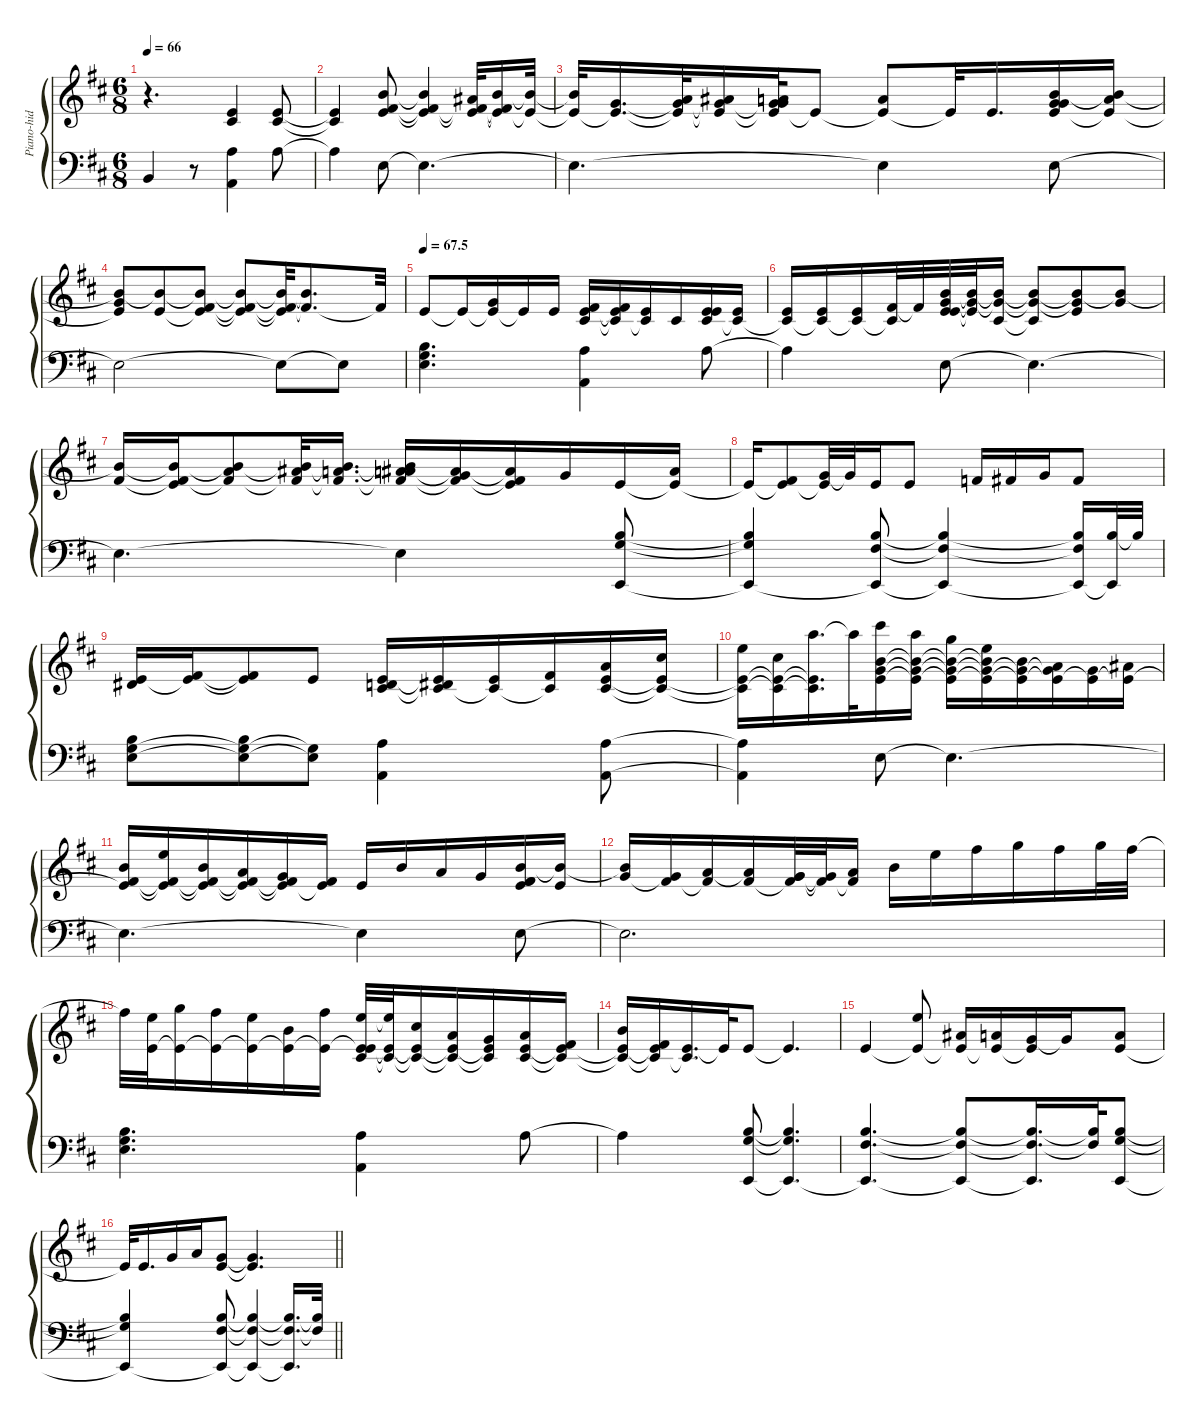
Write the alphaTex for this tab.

\defaultSystemsLayout 4
\hideDynamics
\bracketExtendMode groupsimilarinstruments
\firstSystemTrackNameMode fullname
\otherSystemsTrackNameOrientation horizontal
\track ("Piano-hid" "el.pno.") {defaultSystemsLayout 8 instrument electricpiano1}
\staff {score}
\tuning (E4 B3 G3 D3 A2 E2)
\ts (6 8)
\tempo 66
\clef g2
\ks bminor
r.4{d dy ff} (2.2{acc #} 0.1{acc forcenatural}).4{dy f} (2.2{acc #} 0.1{acc forcenatural}).8{dy mp} |
(2.2{t acc #} 0.1{t acc forcenatural}).4 (12.2{acc forcenatural} 11.3{acc #} 0.1{acc forcenatural}).8{dy f} (11.3{t acc #} 0.1{t acc forcenatural} 12.2{t acc forcenatural}).4 (11.3{t acc #} 0.1{t acc forcenatural} 11.2{acc #}).32 (11.3{t acc #} 12.2{acc forcenatural} 0.1{t acc forcenatural}).16 (0.1{t acc forcenatural} 12.2{t acc forcenatural}).32 |
(0.1{t acc forcenatural} 12.2{t acc forcenatural}).32 (0.1{t acc forcenatural} 12.3{acc forcenatural}).16{d} (0.1{t acc forcenatural} 10.2{acc forcenatural} 12.3{t acc forcenatural}).32 (0.1{t acc forcenatural} 11.2{acc #} 12.3{t acc forcenatural}).16 (0.1{t acc forcenatural} 12.3{t acc forcenatural} 19.4{acc forcenatural} 12.3{t acc forcenatural}).32 0.1{t acc forcenatural}.8 (0.1{t acc forcenatural} 10.2{acc forcenatural}).8 0.1{t acc forcenatural}.32 0.1{acc forcenatural}.16{d dy pp} (8.2{acc forcenatural} 0.1{acc forcenatural} 12.3{acc forcenatural} 21.4{acc forcenatural}).16{dy ff} (0.1{t acc forcenatural} 21.4{t acc forcenatural} 24.5{acc forcenatural}).16{dy f} |
(21.4{t acc forcenatural} 0.1{t acc forcenatural} 22.5{acc forcenatural}).8 (21.4{t acc forcenatural} 0.1{acc forcenatural}).8{dy mf} (21.4{t acc forcenatural} 0.1{t acc forcenatural} 21.5{acc #}).8{dy f} (21.4{t acc forcenatural} 0.1{t acc forcenatural} 21.5{t acc #}).8 (21.4{t acc forcenatural} 0.1{t acc forcenatural} 21.5{t acc #}).32 (21.4{t acc forcenatural} 21.5{t acc #}).8{d dy mf} 21.5{t acc #}.32{dy f} |
\tempo
67.5 5.2{acc forcenatural}.8 5.2{t acc forcenatural}.16 (5.2{t acc forcenatural} 3.1{acc forcenatural}).16 5.2{t acc forcenatural}.16 0.1{acc forcenatural}.16{dy p} (7.2{acc #} 0.1{acc forcenatural} 6.3{acc #}).16{dy fff} (0.1{t acc forcenatural} 6.3{t acc #} 7.2{acc #}).16{dy f} (6.3{t acc #} 0.1{acc forcenatural}).16 6.3{acc #}.16{dy mp} (0.1{acc forcenatural} 5.2{acc forcenatural} 6.3{acc #}).16{dy mf} (6.3{t acc #} 0.1{acc forcenatural}).16 |
(6.3{t acc #} 0.1{acc forcenatural}).16 (6.3{t acc #} 0.1{acc forcenatural}).16 (6.3{t acc #} 0.1{acc forcenatural}).16 (6.3{t acc #} 7.2{acc #}).32 7.2{t acc #}.32{dy f} (14.4{acc forcenatural} 0.1{acc forcenatural} 12.3{acc forcenatural} 12.2{acc forcenatural}).32{dy ff} (12.3{t acc forcenatural} 0.1{t acc forcenatural} 12.2{t acc forcenatural}).32{dy mf} (12.3{t acc forcenatural} 12.2{t acc forcenatural} 11.4{acc #}).16 (12.3{t acc forcenatural} 12.2{t acc forcenatural} 11.4{t acc #}).8 (12.3{t acc forcenatural} 12.2{t acc forcenatural} 0.1{acc forcenatural}).8 (12.2{t acc forcenatural} 12.3{acc forcenatural}).8 |
(12.2{t acc forcenatural} 16.4{acc #}).16 (12.2{t acc forcenatural} 16.4{t acc #} 0.1{acc forcenatural}).16 (12.2{t acc forcenatural} 14.3{acc forcenatural} 16.4{t acc #}).8{dy fff} (12.2{t acc forcenatural} 16.4{t acc #} 15.3{acc #}).32{dy mf} (12.2{t acc forcenatural} 16.4{t acc #} 14.3{acc forcenatural}).16{d} (16.4{t acc #} 15.3{acc #} 12.2{t acc forcenatural} 10.2{acc forcenatural}).16 (16.4{t acc #} 10.2{t acc forcenatural} 12.3{acc forcenatural}).16{dy f} (10.2{t acc forcenatural} 16.4{t acc #} 0.1{acc forcenatural}).16 3.1{acc forcenatural}.16{dy fff} 0.1{acc forcenatural}.16{dy f} (0.1{t acc forcenatural} 10.2{acc forcenatural}).16 |
0.1{t acc forcenatural}.16 (0.1{t acc forcenatural} 7.2{acc #}).8 (0.1{t acc forcenatural} 8.2{acc forcenatural}).32 8.2{t acc forcenatural}.32{dy fff} 5.2{acc forcenatural}.16{dy f} 5.2{acc forcenatural}.8{dy ff} 1.1{acc forcenatural}.16{dy fff} 2.1{acc #}.16{dy f} 3.1{acc forcenatural}.16{dy ff} 2.1{acc #}.8 |
(4.2{acc #} 0.1{acc forcenatural}).16{dy mf} (0.1{t acc forcenatural} 7.2{acc #}).16{dy f} (0.1{t acc forcenatural} 7.2{t acc #}).8 0.1{acc forcenatural}.8{dy fff} (3.2{acc forcenatural} 0.1{acc forcenatural} 6.3{acc #}).16{dy mp} (0.1{t acc forcenatural} 6.3{t acc #} 4.2{acc #}).16{dy f} (6.3{t acc #} 0.1{acc forcenatural}).16 (6.3{t acc #} 7.2{acc #}).16 (14.3{acc forcenatural} 16.5{acc #} 14.4{acc forcenatural}).16 (16.5{t acc #} 14.2{acc #} 14.4{t acc forcenatural}).16 |
(16.5{t acc #} 14.4{t acc forcenatural} 17.2{acc forcenatural}).16 (16.5{t acc #} 14.4{t acc forcenatural} 14.2{acc #}).16 (14.4{t acc forcenatural} 16.5{t acc #} 17.1{acc forcenatural}).16{d} 17.1{t acc forcenatural}.32{dy fff} (26.2{acc #} 27.6{acc forcenatural} 26.5{acc forcenatural} 0.1{acc forcenatural}).16 (26.5{t acc forcenatural} 27.6{t acc forcenatural} 0.1{t acc forcenatural} 26.3{acc forcenatural}).16{dy mf} (26.5{t acc forcenatural} 27.6{t acc forcenatural} 0.1{t acc forcenatural} 29.4{acc forcenatural}).16 (26.5{t acc forcenatural} 27.6{t acc forcenatural} 0.1{t acc forcenatural} 26.4{acc forcenatural}).16 (0.1{t acc forcenatural} 27.6{t acc forcenatural} 26.5{acc forcenatural}).16{dy f} (24.5{acc forcenatural} 27.6{t acc forcenatural} 0.1{t acc forcenatural}).16{dy ff} (27.6{acc forcenatural} 0.1{t acc forcenatural}).16{dy mp} (0.1{t acc forcenatural} 20.4{acc #}).16{dy fff} |
(0.1{t acc forcenatural} 16.3{acc forcenatural} 16.4{acc #}).16{dy f} (0.1{t acc forcenatural} 16.4{t acc #} 17.2{acc forcenatural}).16 (0.1{t acc forcenatural} 16.4{t acc #} 16.3{acc forcenatural}).16 (16.4{t acc #} 0.1{t acc forcenatural} 14.3{acc forcenatural}).16 (0.1{t acc forcenatural} 16.4{t acc #} 12.3{acc forcenatural}).16 (0.1{t acc forcenatural} 16.4{acc #}).16 0.1{acc forcenatural}.16{dy p} 7.1{acc forcenatural}.16{dy fff} 10.2{acc forcenatural}.16{dy f} 12.3{acc forcenatural}.16{dy ff} (7.2{acc #} 0.1{acc forcenatural} 11.3{acc #} 21.4{acc forcenatural}).16{dy mf} (21.4{t acc forcenatural} 0.1{acc forcenatural}).16{dy f} |
(21.4{t acc forcenatural} 17.4{acc forcenatural}).16 (17.4{t acc forcenatural} 16.4{acc #}).16 (16.4{t acc forcenatural} 19.4{acc forcenatural}).16 (19.4{t acc forcenatural} 16.4{acc #}).16 (16.4{t acc forcenatural} 3.1{acc forcenatural} 8.2{acc forcenatural}).32 (16.4{t acc forcenatural} 8.2{t acc forcenatural}).32 (16.4{t acc forcenatural} 10.2{acc forcenatural}).16 7.1{acc forcenatural}.16{dy mf} 12.1{acc forcenatural}.16{dy f} 14.1{acc #}.16{dy ff} 15.1{acc forcenatural}.16{dy fff} 14.1{acc #}.16{dy ff} 15.1{acc forcenatural}.32{dy mf} 14.1{acc #}.32{dy f} |
14.1{t acc #}.32 (12.1{acc forcenatural} 14.4{acc forcenatural}).32 (14.4{t acc forcenatural} 15.1{acc forcenatural}).16 (14.4{t acc forcenatural} 14.1{acc #}).16 (14.4{t acc forcenatural} 12.1{acc forcenatural}).16 (14.4{t acc forcenatural} 12.2{acc forcenatural}).16 (14.4{t acc forcenatural} 14.1{acc #}).16 (14.4{t acc forcenatural} 17.2{acc forcenatural} 16.5{acc #} 0.1{acc forcenatural}).32 (17.2{t acc forcenatural} 16.5{t acc #} 0.1{t acc forcenatural}).32{dy fff} (16.5{t acc #} 0.1{t acc forcenatural} 14.2{acc #}).16{dy f} (16.5{t acc #} 19.4{acc forcenatural} 0.1{t acc forcenatural}).16 (16.5{t acc #} 0.1{t acc forcenatural} 17.4{acc forcenatural}).16 (19.4{acc forcenatural} 0.1{acc forcenatural} 16.5{acc #}).16{dy fff} (0.1{t acc forcenatural} 16.5{t acc #} 16.4{acc #}).16{dy mf} |
(0.1{t acc forcenatural} 16.5{t acc #} 16.3{acc forcenatural}).16 (16.5{t acc #} 0.1{t acc forcenatural} 16.4{acc #}).16 (16.5{t acc #} 0.1{acc forcenatural}).16{d} 0.1{t acc forcenatural}.32{dy p} 0.1{acc forcenatural}.8{dy f} 0.1{t acc forcenatural}.4{d} |
0.1{acc forcenatural}.4 (0.1{t acc forcenatural} 17.2{acc forcenatural}).8 (0.1{t acc forcenatural} 11.2{acc #}).16 (0.1{t acc forcenatural} 10.2{acc forcenatural}).16 (0.1{t acc forcenatural} 8.2{acc forcenatural}).16 8.2{t acc forcenatural}.16{dy mf} (10.2{acc forcenatural} 0.1{acc forcenatural}).8{dy fff} |
\barLineRight lightlight
0.1{t acc forcenatural}.32{dy f} 0.1{acc forcenatural}.16{d dy mf} 3.1{acc forcenatural}.16{dy fff} 5.1{acc forcenatural}.16{dy ff} (8.2{acc forcenatural} 0.1{acc forcenatural}).8{dy fff} (8.2{t acc forcenatural} 0.1{t acc forcenatural}).4{d}
\staff {score}
\tuning (G2 D2 A1 E1 B0)
\clef f4
\ottava regular
\simile none
\ks bminor
4.1{acc forcenatural}.4{dy ff} r.8 (12.3{acc forcenatural} 14.1{acc forcenatural}).4{dy mf} 14.1{acc forcenatural}.8{dy mp} |
14.1{t acc forcenatural}.4 9.1{acc forcenatural}.8{dy f} 9.1{t acc forcenatural}.4{d} |
9.1{t acc forcenatural}.4{d} 9.1{t acc forcenatural}.4 19.3{acc forcenatural}.8{dy mp} |
19.3{t acc forcenatural}.2 19.3{t acc forcenatural}.8 19.3{t acc forcenatural}.8 |
(19.3{acc forcenatural} 17.2{acc forcenatural} 16.1{acc forcenatural}).4{d dy mf} (12.3{acc forcenatural} 14.1{acc forcenatural}).4 14.1{acc forcenatural}.8 |
14.1{t acc forcenatural}.4 9.1{acc forcenatural}.8{dy mp} 9.1{t acc forcenatural}.4{d} |
9.1{t acc forcenatural}.4{d} 9.1{t acc forcenatural}.4 (17.2{acc forcenatural} 16.1{acc forcenatural} 17.5{acc forcenatural}).8{dy mf} |
(17.2{t acc forcenatural} 16.1{t acc forcenatural} 17.5{t acc forcenatural}).4 (17.5{t acc forcenatural} 16.1{acc forcenatural} 16.2{acc #}).8{dy f} (17.5{t acc forcenatural} 16.1{t acc forcenatural} 16.2{t acc #}).4 (17.5{t acc forcenatural} 16.1{t acc forcenatural} 16.2{t acc #}).16 (17.5{t acc forcenatural} 16.1{acc forcenatural}).32 16.1{t acc forcenatural}.32{dy p} |
(16.1{acc forcenatural} 19.3{acc forcenatural} 17.2{acc forcenatural}).8{dy f} (19.3{t acc forcenatural} 17.2{t acc forcenatural} 16.1{acc forcenatural}).8{dy mf} (19.3{t acc forcenatural} 17.2{t acc forcenatural}).8 (12.3{acc forcenatural} 14.1{acc forcenatural}).4 (12.3{acc forcenatural} 14.1{acc forcenatural}).8 |
(12.3{t acc forcenatural} 14.1{t acc forcenatural}).4 9.1{acc forcenatural}.8{dy mp} 9.1{t acc forcenatural}.4{d} |
9.1{t acc forcenatural}.4{d} 9.1{t acc forcenatural}.4 19.3{acc forcenatural}.8{dy f} |
19.3{t acc forcenatural}.2{d} |
(19.3{acc forcenatural} 17.2{acc forcenatural} 16.1{acc forcenatural}).4{d dy mf} (12.3{acc forcenatural} 14.1{acc forcenatural}).4 14.1{acc forcenatural}.8 |
14.1{t acc forcenatural}.4 (17.2{acc forcenatural} 17.5{acc forcenatural} 16.1{acc forcenatural}).8 (16.1{t acc forcenatural} 17.2{t acc forcenatural} 17.5{t acc forcenatural}).4{d} |
(16.2{acc #} 17.5{t acc forcenatural} 16.1{acc forcenatural}).4{d dy f} (16.2{t acc #} 17.5{t acc forcenatural} 16.1{t acc forcenatural}).8 (16.2{t acc #} 17.5{t acc forcenatural} 16.1{t acc forcenatural}).16{d} (16.2{t acc #} 16.1{t acc forcenatural}).32{dy ff} (16.1{acc forcenatural} 17.2{acc forcenatural} 17.5{acc forcenatural}).8{dy mf} |
\barLineRight lightlight
(16.1{t acc forcenatural} 17.2{t acc forcenatural} 17.5{t acc forcenatural}).4 (17.5{t acc forcenatural} 16.2{acc #} 16.1{acc forcenatural}).8{dy f} (17.5{t acc forcenatural} 16.2{t acc #} 16.1{t acc forcenatural}).4 (17.5{t acc forcenatural} 16.2{t acc #} 16.1{t acc forcenatural}).16{d} (16.2{t acc #} 16.1{t acc forcenatural}).32{dy ff}
